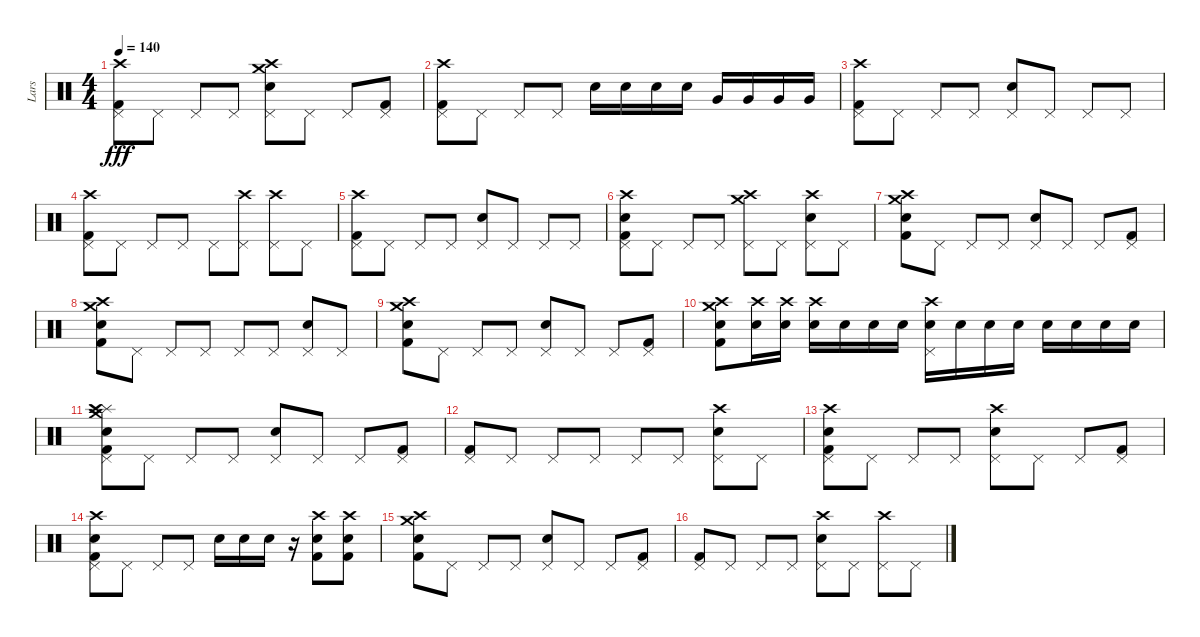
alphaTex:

\track ("Lars" "Lars") {instrument percussion}
\staff {score}
\articulation defaults
\ts (4 4)
\tempo 140
\clef neutral
\ks c
("Crash high (hit)" "Pedal Hi-Hat (hit)" "Kick (hit) 2").8{dy fff} "Pedal Hi-Hat (hit)".8 "Pedal Hi-Hat (hit)".8 "Pedal Hi-Hat (hit)".8 ("Crash medium (hit)" "Crash high (hit)" "Pedal Hi-Hat (hit)" "Snare (hit) 2").8 "Pedal Hi-Hat (hit)".8 "Pedal Hi-Hat (hit)".8 ("Pedal Hi-Hat (hit)" "Kick (hit) 2").8 |
("Crash high (hit)" "Pedal Hi-Hat (hit)" "Kick (hit) 2").8 "Pedal Hi-Hat (hit)".8 "Pedal Hi-Hat (hit)".8 "Pedal Hi-Hat (hit)".8 "Snare (hit) 2".16 "Snare (hit) 2".16 "Snare (hit) 2".16 "Snare (hit) 2".16 "Very Low Tom (hit)".16 "Very Low Tom (hit)".16 "Very Low Tom (hit)".16 "Very Low Tom (hit)".16 |
("Crash high (hit)" "Pedal Hi-Hat (hit)" "Kick (hit) 2").8 "Pedal Hi-Hat (hit)".8 "Pedal Hi-Hat (hit)".8 "Pedal Hi-Hat (hit)".8 ("Pedal Hi-Hat (hit)" "Snare (hit) 2").8 "Pedal Hi-Hat (hit)".8 "Pedal Hi-Hat (hit)".8 "Pedal Hi-Hat (hit)".8 |
("Crash high (hit)" "Pedal Hi-Hat (hit)" "Kick (hit) 2").8 "Pedal Hi-Hat (hit)".8 "Pedal Hi-Hat (hit)".8 "Pedal Hi-Hat (hit)".8 "Pedal Hi-Hat (hit)".8 ("Pedal Hi-Hat (hit)" "Crash high (hit)").8 ("Pedal Hi-Hat (hit)" "Crash high (hit)").8 "Pedal Hi-Hat (hit)".8 |
("Crash high (hit)" "Pedal Hi-Hat (hit)" "Kick (hit) 2").8 "Pedal Hi-Hat (hit)".8 "Pedal Hi-Hat (hit)".8 "Pedal Hi-Hat (hit)".8 ("Pedal Hi-Hat (hit)" "Snare (hit) 2").8 "Pedal Hi-Hat (hit)".8 "Pedal Hi-Hat (hit)".8 "Pedal Hi-Hat (hit)".8 |
("Crash high (hit)" "Pedal Hi-Hat (hit)" "Snare (hit) 2" "Kick (hit) 2").8 "Pedal Hi-Hat (hit)".8 "Pedal Hi-Hat (hit)".8 "Pedal Hi-Hat (hit)".8 ("Crash medium (hit)" "Crash high (hit)" "Pedal Hi-Hat (hit)").8 "Pedal Hi-Hat (hit)".8 ("Crash high (hit)" "Pedal Hi-Hat (hit)" "Snare (hit) 2").8 "Pedal Hi-Hat (hit)".8 |
("Crash medium (hit)" "Crash high (hit)" "Snare (hit) 2" "Kick (hit) 2").8 "Pedal Hi-Hat (hit)".8 "Pedal Hi-Hat (hit)".8 "Pedal Hi-Hat (hit)".8 ("Pedal Hi-Hat (hit)" "Snare (hit) 2").8 "Pedal Hi-Hat (hit)".8 "Pedal Hi-Hat (hit)".8 ("Pedal Hi-Hat (hit)" "Kick (hit) 2").8 |
("Crash medium (hit)" "Crash high (hit)" "Snare (hit) 2" "Kick (hit) 2").8 "Pedal Hi-Hat (hit)".8 "Pedal Hi-Hat (hit)".8 "Pedal Hi-Hat (hit)".8 "Pedal Hi-Hat (hit)".8 "Pedal Hi-Hat (hit)".8 ("Pedal Hi-Hat (hit)" "Snare (hit) 2").8 "Pedal Hi-Hat (hit)".8 |
("Crash medium (hit)" "Crash high (hit)" "Snare (hit) 2" "Kick (hit) 2").8 "Pedal Hi-Hat (hit)".8 "Pedal Hi-Hat (hit)".8 "Pedal Hi-Hat (hit)".8 ("Pedal Hi-Hat (hit)" "Snare (hit) 2").8 "Pedal Hi-Hat (hit)".8 "Pedal Hi-Hat (hit)".8 ("Pedal Hi-Hat (hit)" "Kick (hit) 2").8 |
("Crash medium (hit)" "Crash high (hit)" "Snare (hit) 2" "Kick (hit) 2").8 ("Crash high (hit)" "Snare (hit) 2").16 ("Crash high (hit)" "Snare (hit) 2").16 ("Crash high (hit)" "Snare (hit) 2").16 "Snare (hit) 2".16 "Snare (hit) 2".16 "Snare (hit) 2".16 ("Crash high (hit)" "Pedal Hi-Hat (hit)" "Snare (hit) 2").16 "Snare (hit) 2".16 "Snare (hit) 2".16 "Snare (hit) 2".16 "Snare (hit) 2".16 "Snare (hit) 2".16 "Snare (hit) 2".16 "Snare (hit) 2".16 |
("Crash medium (hit)" "Splash (hit)" "Pedal Hi-Hat (hit)" "Crash high (hit)" "Snare (hit) 2" "Kick (hit) 2").8 "Pedal Hi-Hat (hit)".8 "Pedal Hi-Hat (hit)".8 "Pedal Hi-Hat (hit)".8 ("Pedal Hi-Hat (hit)" "Snare (hit) 2").8 "Pedal Hi-Hat (hit)".8 "Pedal Hi-Hat (hit)".8 ("Pedal Hi-Hat (hit)" "Kick (hit) 2").8 |
("Pedal Hi-Hat (hit)" "Kick (hit) 2").8 "Pedal Hi-Hat (hit)".8 "Pedal Hi-Hat (hit)".8 "Pedal Hi-Hat (hit)".8 "Pedal Hi-Hat (hit)".8 "Pedal Hi-Hat (hit)".8 ("Crash high (hit)" "Pedal Hi-Hat (hit)" "Snare (hit) 2").8 "Pedal Hi-Hat (hit)".8 |
("Crash high (hit)" "Pedal Hi-Hat (hit)" "Snare (hit) 2" "Kick (hit) 2").8 "Pedal Hi-Hat (hit)".8 "Pedal Hi-Hat (hit)".8 "Pedal Hi-Hat (hit)".8 ("Crash high (hit)" "Pedal Hi-Hat (hit)" "Snare (hit) 2").8 "Pedal Hi-Hat (hit)".8 "Pedal Hi-Hat (hit)".8 ("Pedal Hi-Hat (hit)" "Kick (hit) 2").8 |
("Crash high (hit)" "Pedal Hi-Hat (hit)" "Snare (hit) 2" "Kick (hit) 2").8 "Pedal Hi-Hat (hit)".8 "Pedal Hi-Hat (hit)".8 "Pedal Hi-Hat (hit)".8 "Snare (hit) 2".16 "Snare (hit) 2".16 "Snare (hit) 2".16 r.16 ("Crash high (hit)" "Snare (hit) 2" "Kick (hit) 2").8 ("Crash high (hit)" "Snare (hit) 2" "Kick (hit) 2").8 |
("Crash medium (hit)" "Crash high (hit)" "Snare (hit) 2" "Kick (hit) 2").8 "Pedal Hi-Hat (hit)".8 "Pedal Hi-Hat (hit)".8 "Pedal Hi-Hat (hit)".8 ("Pedal Hi-Hat (hit)" "Snare (hit) 2").8 "Pedal Hi-Hat (hit)".8 "Pedal Hi-Hat (hit)".8 ("Pedal Hi-Hat (hit)" "Kick (hit) 2").8 |
("Pedal Hi-Hat (hit)" "Kick (hit) 2").8 "Pedal Hi-Hat (hit)".8 "Pedal Hi-Hat (hit)".8 "Pedal Hi-Hat (hit)".8 ("Crash high (hit)" "Pedal Hi-Hat (hit)" "Snare (hit) 2").8 "Pedal Hi-Hat (hit)".8 ("Crash high (hit)" "Pedal Hi-Hat (hit)").8 "Pedal Hi-Hat (hit)".8
